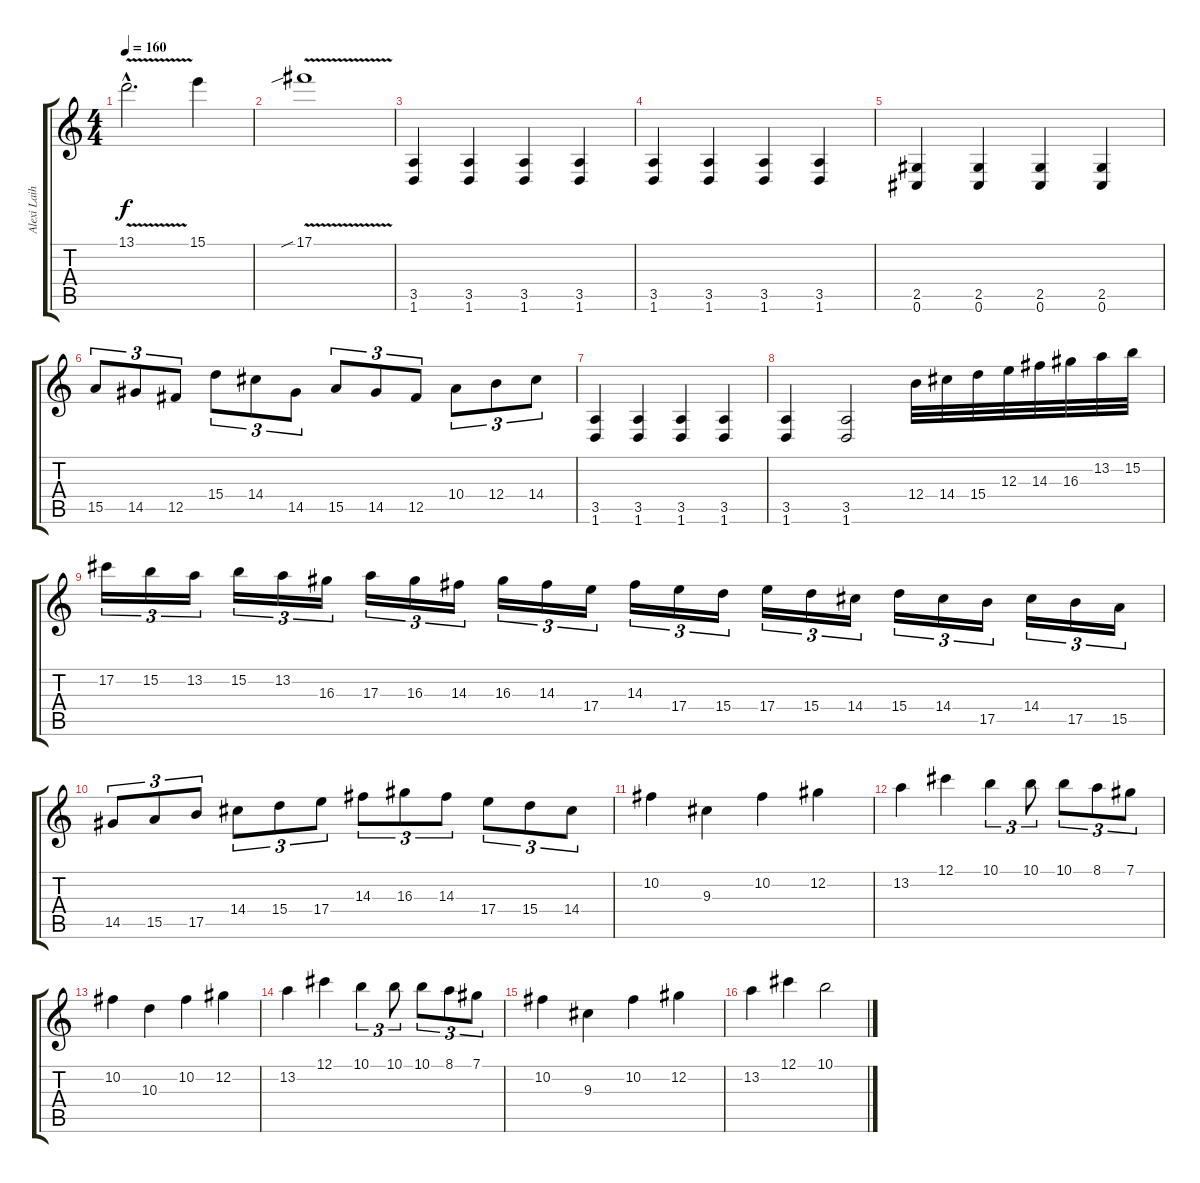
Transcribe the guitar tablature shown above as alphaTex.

\track ("Alexi Laiho" "Alexi Laih") {instrument distortionguitar}
\staff {score tabs}
\tuning (Db4 Ab3 E3 B2 Gb2 Db2) {hide}
\ts (4 4)
\tempo 160
\clef g2
\ks c
13.1{v hac}.2{d dy f} 15.1.4 |
17.1{v sib}.1 |
(3.5 1.6).4 (3.5 1.6).4 (3.5 1.6).4 (3.5 1.6).4 |
(3.5 1.6).4 (3.5 1.6).4 (3.5 1.6).4 (3.5 1.6).4 |
(2.5 0.6).4 (2.5 0.6).4 (2.5 0.6).4 (2.5 0.6).4 |
15.5.8{tu (3 2)} 14.5.8{tu (3 2)} 12.5.8{tu (3 2)} 15.4.8{tu (3 2)} 14.4.8{tu (3 2)} 14.5.8{tu (3 2)} 15.5.8{tu (3 2)} 14.5.8{tu (3 2)} 12.5.8{tu (3 2)} 10.4.8{tu (3 2)} 12.4.8{tu (3 2)} 14.4.8{tu (3 2)} |
(3.5 1.6).4 (3.5 1.6).4 (3.5 1.6).4 (3.5 1.6).4 |
(3.5 1.6).4 (3.5 1.6).2 12.4.32 14.4.32 15.4.32 12.3.32 14.3.32 16.3.32 13.2.32 15.2.32 |
17.2.16{tu (3 2)} 15.2.16{tu (3 2)} 13.2.16{tu (3 2)} 15.2.16{tu (3 2)} 13.2.16{tu (3 2)} 16.3.16{tu (3 2)} 17.3.16{tu (3 2)} 16.3.16{tu (3 2)} 14.3.16{tu (3 2)} 16.3.16{tu (3 2)} 14.3.16{tu (3 2)} 17.4.16{tu (3 2)} 14.3.16{tu (3 2)} 17.4.16{tu (3 2)} 15.4.16{tu (3 2)} 17.4.16{tu (3 2)} 15.4.16{tu (3 2)} 14.4.16{tu (3 2)} 15.4.16{tu (3 2)} 14.4.16{tu (3 2)} 17.5.16{tu (3 2)} 14.4.16{tu (3 2)} 17.5.16{tu (3 2)} 15.5.16{tu (3 2)} |
14.5.8{tu (3 2)} 15.5.8{tu (3 2)} 17.5.8{tu (3 2)} 14.4.8{tu (3 2)} 15.4.8{tu (3 2)} 17.4.8{tu (3 2)} 14.3.8{tu (3 2)} 16.3.8{tu (3 2)} 14.3.8{tu (3 2)} 17.4.8{tu (3 2)} 15.4.8{tu (3 2)} 14.4.8{tu (3 2)} |
10.2.4 9.3.4 10.2.4 12.2.4 |
13.2.4 12.1.4 10.1.4{tu (3 2)} 10.1.8{tu (3 2)} 10.1.8{tu (3 2)} 8.1.8{tu (3 2)} 7.1.8{tu (3 2)} |
10.2.4 10.3.4 10.2.4 12.2.4 |
13.2.4 12.1.4 10.1.4{tu (3 2)} 10.1.8{tu (3 2)} 10.1.8{tu (3 2)} 8.1.8{tu (3 2)} 7.1.8{tu (3 2)} |
10.2.4 9.3.4 10.2.4 12.2.4 |
13.2.4 12.1.4 10.1.2
